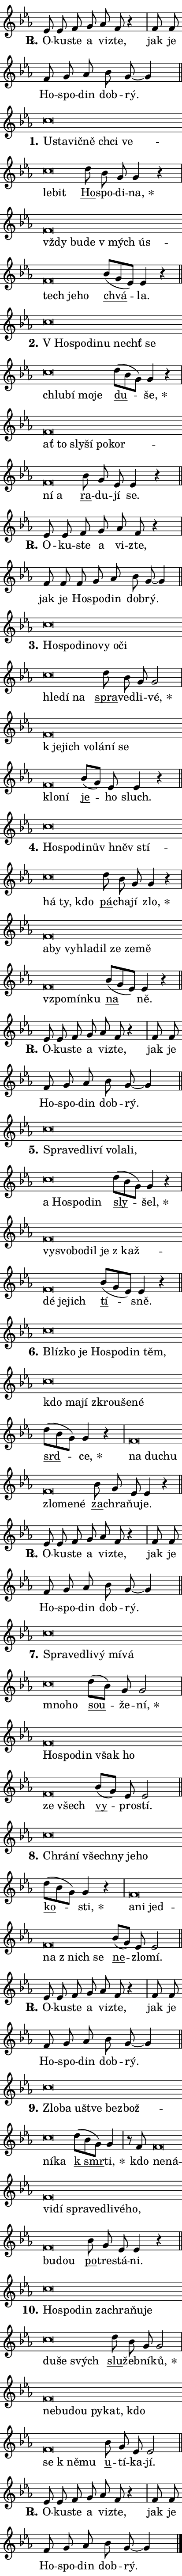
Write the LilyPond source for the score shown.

\version "2.22.1"
\header { tagline = "" }
\paper {
  indent = 0\cm
  top-margin = 0\cm
  right-margin = 0\cm
  bottom-margin = 0\cm
  left-margin = 0\cm
  paper-width = 7\cm
  page-breaking = #ly:one-page-breaking
  system-system-spacing.basic-distance = #11
  score-system-spacing.basic-distance = #11
  ragged-last = ##f
}


%% Author: Thomas Morley
%% https://lists.gnu.org/archive/html/lilypond-user/2020-05/msg00002.html
#(define (line-position grob)
"Returns position of @var[grob} in current system:
   @code{'start}, if at first time-step
   @code{'end}, if at last time-step
   @code{'middle} otherwise
"
  (let* ((col (ly:item-get-column grob))
         (ln (ly:grob-object col 'left-neighbor))
         (rn (ly:grob-object col 'right-neighbor))
         (col-to-check-left (if (ly:grob? ln) ln col))
         (col-to-check-right (if (ly:grob? rn) rn col))
         (break-dir-left
           (and
             (ly:grob-property col-to-check-left 'non-musical #f)
             (ly:item-break-dir col-to-check-left)))
         (break-dir-right
           (and
             (ly:grob-property col-to-check-right 'non-musical #f)
             (ly:item-break-dir col-to-check-right))))
        (cond ((eqv? 1 break-dir-left) 'start)
              ((eqv? -1 break-dir-right) 'end)
              (else 'middle))))

#(define (tranparent-at-line-position vctor)
  (lambda (grob)
  "Relying on @code{line-position} select the relevant enry from @var{vctor}.
Used to determine transparency,"
    (case (line-position grob)
      ((end) (not (vector-ref vctor 0)))
      ((middle) (not (vector-ref vctor 1)))
      ((start) (not (vector-ref vctor 2))))))

noteHeadBreakVisibility =
#(define-music-function (break-visibility)(vector?)
"Makes @code{NoteHead}s transparent relying on @var{break-visibility}"
#{
  \override NoteHead.transparent =
    #(tranparent-at-line-position break-visibility)
#})

#(define delete-ledgers-for-transparent-note-heads
  (lambda (grob)
    "Reads whether a @code{NoteHead} is transparent.
If so this @code{NoteHead} is removed from @code{'note-heads} from
@var{grob}, which is supposed to be @code{LedgerLineSpanner}.
As a result ledgers are not printed for this @code{NoteHead}"
    (let* ((nhds-array (ly:grob-object grob 'note-heads))
           (nhds-list
             (if (ly:grob-array? nhds-array)
                 (ly:grob-array->list nhds-array)
                 '()))
           ;; Relies on the transparent-property being done before
           ;; Staff.LedgerLineSpanner.after-line-breaking is executed.
           ;; This is fragile ...
           (to-keep
             (remove
               (lambda (nhd)
                 (ly:grob-property nhd 'transparent #f))
               nhds-list)))
      ;; TODO find a better method to iterate over grob-arrays, similiar
      ;; to filter/remove etc for lists
      ;; For now rebuilt from scratch
      (set! (ly:grob-object grob 'note-heads)  '())
      (for-each
        (lambda (nhd)
          (ly:pointer-group-interface::add-grob grob 'note-heads nhd))
        to-keep))))

hideNotes = {
  \noteHeadBreakVisibility #begin-of-line-visible
}
unHideNotes = {
  \noteHeadBreakVisibility #all-visible
}

% work-around for resetting accidentals
% https://lilypond.org/doc/v2.23/Documentation/notation/displaying-rhythms#unmetered-music
cadenzaMeasure = {
  \cadenzaOff
  \partial 1024 s1024
  \cadenzaOn
}

#(define-markup-command (accent layout props text) (markup?)
  "Underline accented syllable"
  (interpret-markup layout props
    #{\markup \override #'(offset . 4.3) \underline { #text }#}))

responsum = \markup \concat {
  "R" \hspace #-1.05 \path #0.1 #'((moveto 0 0.07) (lineto 0.9 0.8)) \hspace #0.05 "."
}

\layout {
    \context {
        \Staff
        \remove "Time_signature_engraver"
        \override LedgerLineSpanner.after-line-breaking = #delete-ledgers-for-transparent-note-heads
    }
    \context {
        \Voice {
            \override NoteHead.output-attributes = #'((class . "notehead"))
            \override Hairpin.height = #0.55
        }
    }
    \context {
        \Lyrics {
            \override StanzaNumber.output-attributes = #'((class . "stanzanumber"))
            \override LyricSpace.minimum-distance = #0.9
            \override LyricText.font-name = #"TeX Gyre Schola"
            \override LyricText.font-size = 1
            \override StanzaNumber.font-name = #"TeX Gyre Schola Bold"
            \override StanzaNumber.font-size = 1
        }
    }
}

% magnetic-lyrics.ily
%
%   written by
%     Jean Abou Samra <jean@abou-samra.fr>
%     Werner Lemberg <wl@gnu.org>
%
%   adapted by
%     Jiri Hon <jiri.hon@gmail.com>
%
% Version 2022-Apr-15

% https://www.mail-archive.com/lilypond-user@gnu.org/msg149350.html

#(define (Left_hyphen_pointer_engraver context)
   "Collect syllable-hyphen-syllable occurrences in lyrics and store
them in properties.  This engraver only looks to the left.  For
example, if the lyrics input is @code{foo -- bar}, it does the
following.

@itemize @bullet
@item
Set the @code{text} property of the @code{LyricHyphen} grob between
@q{foo} and @q{bar} to @code{foo}.

@item
Set the @code{left-hyphen} property of the @code{LyricText} grob with
text @q{foo} to the @code{LyricHyphen} grob between @q{foo} and
@q{bar}.
@end itemize

Use this auxiliary engraver in combination with the
@code{lyric-@/text::@/apply-@/magnetic-@/offset!} hook."
   (let ((hyphen #f)
         (text #f))
     (make-engraver
      (acknowledgers
       ((lyric-syllable-interface engraver grob source-engraver)
        (set! text grob)))
      (end-acknowledgers
       ((lyric-hyphen-interface engraver grob source-engraver)
        ;(when (not (grob::has-interface grob 'lyric-space-interface))
          (set! hyphen grob)));)
      ((stop-translation-timestep engraver)
       (when (and text hyphen)
         (ly:grob-set-object! text 'left-hyphen hyphen))
       (set! text #f)
       (set! hyphen #f)))))

#(define (lyric-text::apply-magnetic-offset! grob)
   "If the space between two syllables is less than the value in
property @code{LyricText@/.details@/.squash-threshold}, move the right
syllable to the left so that it gets concatenated with the left
syllable.

Use this function as a hook for
@code{LyricText@/.after-@/line-@/breaking} if the
@code{Left_@/hyphen_@/pointer_@/engraver} is active."
   (let ((hyphen (ly:grob-object grob 'left-hyphen #f)))
     (when hyphen
       (let ((left-text (ly:spanner-bound hyphen LEFT)))
         (when (grob::has-interface left-text 'lyric-syllable-interface)
           (let* ((common (ly:grob-common-refpoint grob left-text X))
                  (this-x-ext (ly:grob-extent grob common X))
                  (left-x-ext
                   (begin
                     ;; Trigger magnetism for left-text.
                     (ly:grob-property left-text 'after-line-breaking)
                     (ly:grob-extent left-text common X)))
                  ;; `delta` is the gap width between two syllables.
                  (delta (- (interval-start this-x-ext)
                            (interval-end left-x-ext)))
                  (details (ly:grob-property grob 'details))
                  (threshold (assoc-get 'squash-threshold details 0.2)))
             (when (< delta threshold)
               (let* (;; We have to manipulate the input text so that
                      ;; ligatures crossing syllable boundaries are not
                      ;; disabled.  For languages based on the Latin
                      ;; script this is essentially a beautification.
                      ;; However, for non-Western scripts it can be a
                      ;; necessity.
                      (lt (ly:grob-property left-text 'text))
                      (rt (ly:grob-property grob 'text))
                      (is-space (grob::has-interface hyphen 'lyric-space-interface))
                      (space (if is-space " " ""))
                      (space-markup (grob-interpret-markup grob " "))
                      (space-size (interval-length (ly:stencil-extent space-markup X)))
                      (extra-delta (if is-space space-size 0))
                      ;; Append new syllable.
                      (ltrt-space (if (and (string? lt) (string? rt))
                                (string-append lt space rt)
                                (make-concat-markup (list lt space rt))))
                      ;; Right-align `ltrt` to the right side.
                      (ltrt-space-markup (grob-interpret-markup
                               grob
                               (make-translate-markup
                                (cons (interval-length this-x-ext) 0)
                                (make-right-align-markup ltrt-space)))))
                 (begin
                   ;; Don't print `left-text`.
                   (ly:grob-set-property! left-text 'stencil #f)
                   ;; Set text and stencil (which holds all collected
                   ;; syllables so far) and shift it to the left.
                   (ly:grob-set-property! grob 'text ltrt-space)
                   (ly:grob-set-property! grob 'stencil ltrt-space-markup)
                   (ly:grob-translate-axis! grob (- (- delta extra-delta)) X))))))))))


#(define (lyric-hyphen::displace-bounds-first grob)
   ;; Make very sure this callback isn't triggered too early.
   (let ((left (ly:spanner-bound grob LEFT))
         (right (ly:spanner-bound grob RIGHT)))
     (ly:grob-property left 'after-line-breaking)
     (ly:grob-property right 'after-line-breaking)
     (ly:lyric-hyphen::print grob)))

squashThreshold = #0.4

\layout {
  \context {
    \Lyrics
    \consists #Left_hyphen_pointer_engraver
    \override LyricText.after-line-breaking =
      #lyric-text::apply-magnetic-offset!
    \override LyricHyphen.stencil = #lyric-hyphen::displace-bounds-first
    \override LyricText.details.squash-threshold = \squashThreshold
    \override LyricHyphen.minimum-distance = 0
    \override LyricHyphen.minimum-length = \squashThreshold
  }
}

squash = \override LyricText.details.squash-threshold = 9999
unSquash = \override LyricText.details.squash-threshold = \squashThreshold

left = \override LyricText.self-alignment-X = #LEFT
unLeft = \revert LyricText.self-alignment-X

starOffset = #(lambda (grob) 
                (let ((x_offset (ly:self-alignment-interface::aligned-on-x-parent grob)))
                  (if (= x_offset 0) 0 (+ x_offset 1.2))))

star = #(define-music-function (syllable)(string?)
"Append star separator at the end of a syllable"
#{
  \once \override LyricText.X-offset = #starOffset
  \lyricmode { \markup {
    #syllable
    \override #'((font-name . "TeX Gyre Schola Bold")) \hspace #0.2 \lower #0.65 \larger "*"
  } }
#})

starAccent = #(define-music-function (syllable)(string?)
"Append star separator at the end of a syllable and make accent"
#{
  \once \override LyricText.X-offset = #starOffset
  \lyricmode { \markup {
    \accent #syllable
    \override #'((font-name . "TeX Gyre Schola Bold")) \hspace #0.2 \lower #0.65 \larger "*"
  } }
#})

breath = #(define-music-function (syllable)(string?)
"Append breathing indicator at the end of a syllable"
#{
  \lyricmode { \markup { #syllable "+" } }
#})

optionalBreath = #(define-music-function (syllable)(string?)
"Append optional breathing indicator at the end of a syllable"
#{
  \lyricmode { \markup { #syllable "(+)" } }
#})


\score {
    <<
        \new Voice = "melody" { \cadenzaOn \key es \major \relative { es'8 es f g as f r4 \cadenzaMeasure \bar "|" f8 f \bar "" f g as \bar "" bes g~ g4 \cadenzaMeasure \bar "||" \break }
\relative { c''\breve*1/16 \hideNotes \breve*1/16 \bar "" \breve*1/16 \bar "" \breve*1/16 \bar "" \breve*1/16 \bar "" \breve*1/16 \bar "" \breve*1/16 \breve*1/16 \bar "" \unHideNotes \bar "" d8 bes g g4 r \cadenzaMeasure \bar "|" f\breve*1/16 \hideNotes \breve*1/16 \bar "" \breve*1/16 \bar "" \breve*1/16 \bar "" \breve*1/16 \bar "" \breve*1/16 \bar "" \breve*1/16 \breve*1/16 \bar "" \unHideNotes \bar "" bes8[( g es)] es4 r \cadenzaMeasure \bar "||" \break }
\relative { c''\breve*1/16 \hideNotes \breve*1/16 \bar "" \breve*1/16 \bar "" \breve*1/16 \bar "" \breve*1/16 \bar "" \breve*1/16 \bar "" \breve*1/16 \bar "" \breve*1/16 \bar "" \breve*1/16 \breve*1/16 \bar "" \unHideNotes \bar "" d8[( bes g)] g4 r \cadenzaMeasure \bar "|" f\breve*1/16 \hideNotes \breve*1/16 \bar "" \breve*1/16 \bar "" \breve*1/16 \bar "" \breve*1/16 \bar "" \breve*1/16 \bar "" \breve*1/16 \breve*1/16 \bar "" \unHideNotes \bar "" bes8 g es es4 r \cadenzaMeasure \bar "||" \break }
\relative { es'8 es f g as f r4 \cadenzaMeasure \bar "|" f8 f \bar "" f g as \bar "" bes g~ g4 \cadenzaMeasure \bar "||" \break }
\relative { c''\breve*1/16 \hideNotes \breve*1/16 \bar "" \breve*1/16 \bar "" \breve*1/16 \bar "" \breve*1/16 \bar "" \breve*1/16 \bar "" \breve*1/16 \bar "" \breve*1/16 \bar "" \breve*1/16 \breve*1/16 \bar "" \unHideNotes \bar "" d8 bes g g2 \cadenzaMeasure \bar "|" f\breve*1/16 \hideNotes \breve*1/16 \bar "" \breve*1/16 \bar "" \breve*1/16 \bar "" \breve*1/16 \bar "" \breve*1/16 \bar "" \breve*1/16 \breve*1/16 \bar "" \unHideNotes \bar "" bes8[( g)] es es4 r \cadenzaMeasure \bar "||" \break }
\relative { c''\breve*1/16 \hideNotes \breve*1/16 \bar "" \breve*1/16 \bar "" \breve*1/16 \bar "" \breve*1/16 \bar "" \breve*1/16 \bar "" \breve*1/16 \bar "" \breve*1/16 \breve*1/16 \bar "" \unHideNotes \bar "" d8 bes g g4 r \cadenzaMeasure \bar "|" f\breve*1/16 \hideNotes \breve*1/16 \bar "" \breve*1/16 \bar "" \breve*1/16 \bar "" \breve*1/16 \bar "" \breve*1/16 \bar "" \breve*1/16 \bar "" \breve*1/16 \bar "" \breve*1/16 \bar "" \breve*1/16 \breve*1/16 \bar "" \unHideNotes \bar "" bes8[( g es)] es4 r \cadenzaMeasure \bar "||" \break }
\relative { es'8 es f g as f r4 \cadenzaMeasure \bar "|" f8 f \bar "" f g as \bar "" bes g~ g4 \cadenzaMeasure \bar "||" \break }
\relative { c''\breve*1/16 \hideNotes \breve*1/16 \bar "" \breve*1/16 \bar "" \breve*1/16 \bar "" \breve*1/16 \bar "" \breve*1/16 \bar "" \breve*1/16 \bar "" \breve*1/16 \bar "" \breve*1/16 \bar "" \breve*1/16 \breve*1/16 \bar "" \unHideNotes \bar "" d8[( bes g)] g4 r \cadenzaMeasure \bar "|" f\breve*1/16 \hideNotes \breve*1/16 \bar "" \breve*1/16 \bar "" \breve*1/16 \bar "" \breve*1/16 \bar "" \breve*1/16 \bar "" \breve*1/16 \bar "" \breve*1/16 \breve*1/16 \bar "" \unHideNotes \bar "" bes8[( g es)] es4 r \cadenzaMeasure \bar "||" \break }
\relative { c''\breve*1/16 \hideNotes \breve*1/16 \bar "" \breve*1/16 \bar "" \breve*1/16 \bar "" \breve*1/16 \bar "" \breve*1/16 \bar "" \breve*1/16 \bar "" \breve*1/16 \bar "" \breve*1/16 \bar "" \breve*1/16 \bar "" \breve*1/16 \bar "" \breve*1/16 \breve*1/16 \bar "" \unHideNotes \bar "" d8[( bes g)] g4 r \cadenzaMeasure \bar "|" f\breve*1/16 \hideNotes \breve*1/16 \bar "" \breve*1/16 \bar "" \breve*1/16 \bar "" \breve*1/16 \breve*1/16 \bar "" \unHideNotes \bar "" bes8 g es es4 r \cadenzaMeasure \bar "||" \break }
\relative { es'8 es f g as f r4 \cadenzaMeasure \bar "|" f8 f \bar "" f g as \bar "" bes g~ g4 \cadenzaMeasure \bar "||" \break }
\relative { c''\breve*1/16 \hideNotes \breve*1/16 \bar "" \breve*1/16 \bar "" \breve*1/16 \bar "" \breve*1/16 \bar "" \breve*1/16 \bar "" \breve*1/16 \breve*1/16 \bar "" \unHideNotes \bar "" d8[( bes)] g g2 \cadenzaMeasure \bar "|" f\breve*1/16 \hideNotes \breve*1/16 \bar "" \breve*1/16 \bar "" \breve*1/16 \bar "" \breve*1/16 \bar "" \breve*1/16 \breve*1/16 \bar "" \unHideNotes \bar "" bes8[( g)] es es2 \cadenzaMeasure \bar "||" \break }
\relative { c''\breve*1/16 \hideNotes \breve*1/16 \bar "" \breve*1/16 \bar "" \breve*1/16 \bar "" \breve*1/16 \breve*1/16 \bar "" \unHideNotes \bar "" d8[( bes g)] g4 r \cadenzaMeasure \bar "|" f\breve*1/16 \hideNotes \breve*1/16 \bar "" \breve*1/16 \bar "" \breve*1/16 \bar "" \breve*1/16 \breve*1/16 \bar "" \unHideNotes \bar "" bes8[( g)] es es2 \cadenzaMeasure \bar "||" \break }
\relative { es'8 es f g as f r4 \cadenzaMeasure \bar "|" f8 f \bar "" f g as \bar "" bes g~ g4 \cadenzaMeasure \bar "||" \break }
\relative { c''\breve*1/16 \hideNotes \breve*1/16 \bar "" \breve*1/16 \bar "" \breve*1/16 \bar "" \breve*1/16 \bar "" \breve*1/16 \bar "" \breve*1/16 \breve*1/16 \bar "" \unHideNotes \bar "" d8[( bes g)] g4 \cadenzaMeasure \bar "|" r8 f8 f\breve*1/16 \hideNotes \breve*1/16 \bar "" \breve*1/16 \bar "" \breve*1/16 \bar "" \breve*1/16 \bar "" \breve*1/16 \bar "" \breve*1/16 \bar "" \breve*1/16 \bar "" \breve*1/16 \bar "" \breve*1/16 \breve*1/16 \bar "" \unHideNotes \bar "" bes8 g es es4 r \cadenzaMeasure \bar "||" \break }
\relative { c''\breve*1/16 \hideNotes \breve*1/16 \bar "" \breve*1/16 \bar "" \breve*1/16 \bar "" \breve*1/16 \bar "" \breve*1/16 \bar "" \breve*1/16 \bar "" \breve*1/16 \bar "" \breve*1/16 \breve*1/16 \bar "" \unHideNotes \bar "" d8 bes g g2 \cadenzaMeasure \bar "|" f\breve*1/16 \hideNotes \breve*1/16 \bar "" \breve*1/16 \bar "" \breve*1/16 \bar "" \breve*1/16 \bar "" \breve*1/16 \bar "" \breve*1/16 \bar "" \breve*1/16 \breve*1/16 \bar "" \unHideNotes \bar "" bes8 g es es2 \cadenzaMeasure \bar "||" \break }
\relative { es'8 es f g as f r4 \cadenzaMeasure \bar "|" f8 f \bar "" f g as \bar "" bes g~ g4 \cadenzaMeasure \bar "||" \break } \bar "|." }
        \new Lyrics \lyricsto "melody" { \lyricmode { \set stanza = \responsum
O -- ku -- ste a vi -- zte, jak je Ho -- spo -- din dob -- rý.
\set stanza = "1."
\left U -- \squash sta -- vič -- ně chci ve -- le -- bit \unLeft \unSquash \markup \accent Ho -- spo -- di -- \star na, \left vždy \squash bu -- de "v mých" ús -- tech je -- ho \unLeft \unSquash \markup \accent chvá -- la.
\set stanza = "2."
\left "V Ho" -- \squash spo -- di -- nu nechť se chlu -- bí mo -- je \unLeft \unSquash \markup \accent du -- \star še, \left ať \squash to sly -- ší po -- kor -- ní a \unLeft \unSquash \markup \accent ra -- du -- jí se.
\set stanza = \responsum
O -- ku -- ste a vi -- zte, jak je Ho -- spo -- din dob -- rý.
\set stanza = "3."
\left Ho -- \squash spo -- di -- no -- vy o -- či hle -- dí na \unLeft \unSquash \markup \accent spra -- ved -- li -- \star vé, \left "k je" -- \squash jich vo -- lá -- ní se klo -- ní \unLeft \unSquash \markup \accent je -- ho sluch.
\set stanza = "4."
\left Ho -- \squash spo -- di -- nův hněv stí -- há ty, kdo \unLeft \unSquash \markup \accent pá -- cha -- jí \star zlo, \left a -- \squash by vy -- hla -- dil ze ze -- mě vzpo -- mín -- ku \unLeft \unSquash \markup \accent na ně.
\set stanza = \responsum
O -- ku -- ste a vi -- zte, jak je Ho -- spo -- din dob -- rý.
\set stanza = "5."
\left Spra -- \squash ved -- li -- ví vo -- la -- li, a Ho -- spo -- din \unLeft \unSquash \markup \accent sly -- \star šel, \left vy -- \squash svo -- bo -- dil je "z kaž" -- dé je -- jich \unLeft \unSquash \markup \accent tí -- sně.
\set stanza = "6."
\left Blíz -- \squash ko je Ho -- spo -- din těm, kdo ma -- jí zkrou -- še -- né \unLeft \unSquash \markup \accent srd -- \star ce, \left na \squash du -- chu zlo -- me -- né \unLeft \unSquash \markup \accent za -- chra -- ňu -- je.
\set stanza = \responsum
O -- ku -- ste a vi -- zte, jak je Ho -- spo -- din dob -- rý.
\set stanza = "7."
\left Spra -- \squash ved -- li -- vý mí -- vá mno -- ho \unLeft \unSquash \markup \accent sou -- že -- \star ní, \left Ho -- \squash spo -- din však ho ze všech \unLeft \unSquash \markup \accent vy -- pro -- stí.
\set stanza = "8."
\left Chrá -- \squash ní všech -- ny je -- ho \unLeft \unSquash \markup \accent ko -- \star sti, \left a -- \squash ni jed -- na "z nich" se \unLeft \unSquash \markup \accent ne -- zlo -- mí.
\set stanza = \responsum
O -- ku -- ste a vi -- zte, jak je Ho -- spo -- din dob -- rý.
\set stanza = "9."
\left Zlo -- \squash ba ušt -- ve bez -- bož -- ní -- ka \unLeft \unSquash \markup \accent "k smr" -- \star ti, kdo \left ne -- \squash ná -- vi -- dí spra -- ved -- li -- vé -- ho, bu -- dou \unLeft \unSquash \markup \accent po -- tre -- stá -- ni.
\set stanza = "10."
\left Ho -- \squash spo -- din za -- chra -- ňu -- je du -- še svých \unLeft \unSquash \markup \accent slu -- žeb -- ní -- \star ků, \left ne -- \squash bu -- dou py -- kat, kdo se "k ně" -- mu \unLeft \unSquash \markup \accent u -- tí -- ka -- jí.
\set stanza = \responsum
O -- ku -- ste a vi -- zte, jak je Ho -- spo -- din dob -- rý. } }
    >>
    \layout {}
}
